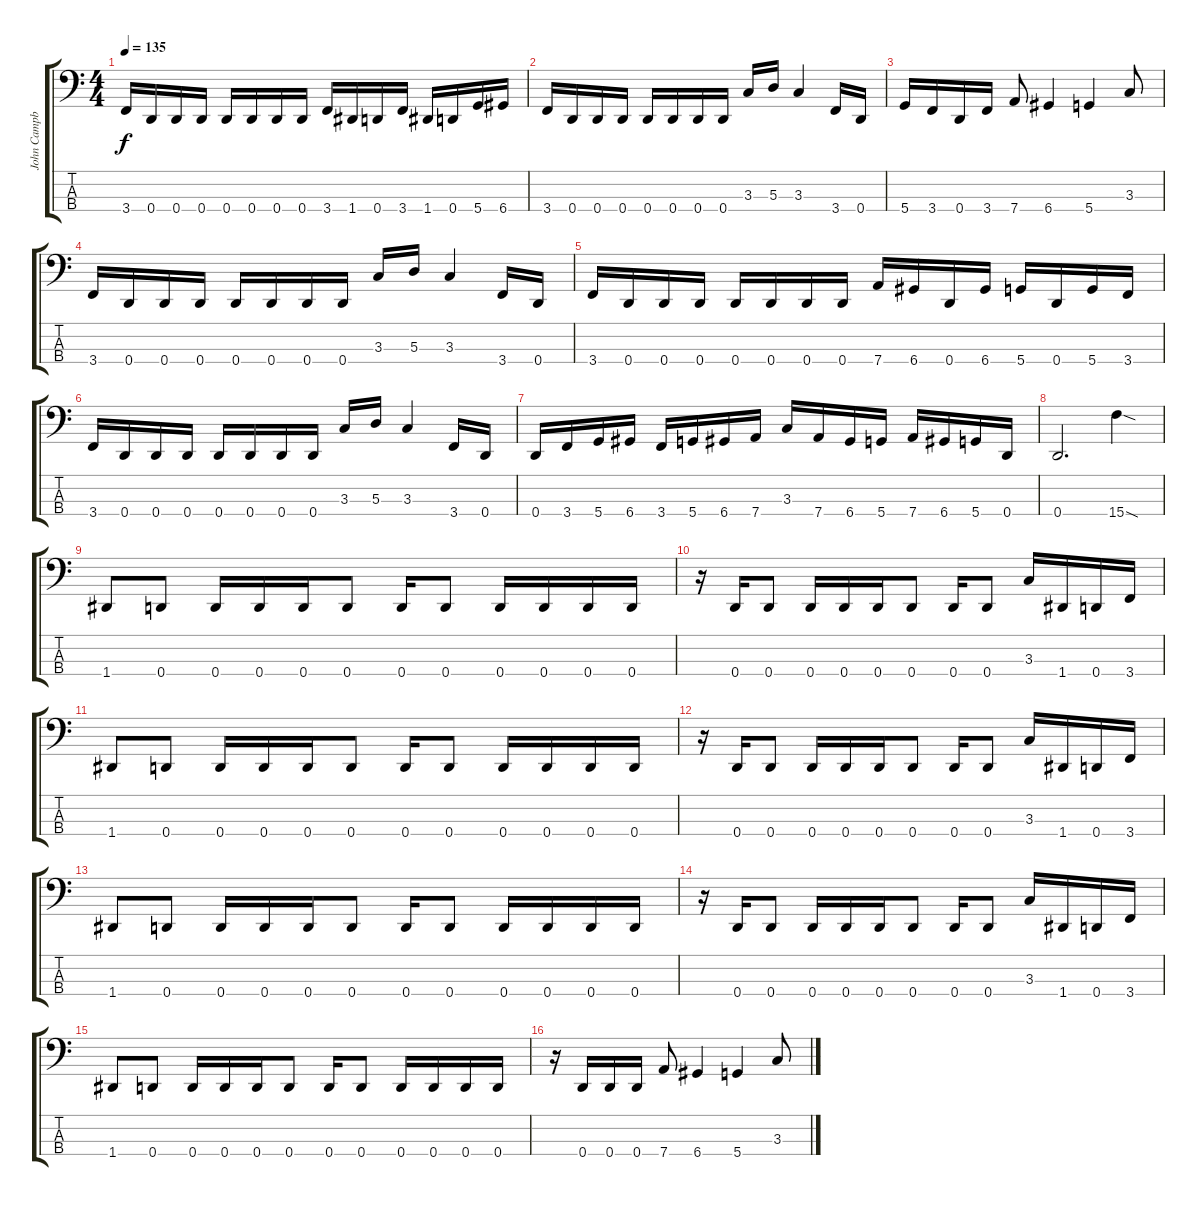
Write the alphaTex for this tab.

\track ("John Campbell (Bass)" "John Campb") {instrument electricbasspick}
\staff {score tabs}
\tuning (G2 D2 A1 D1) {hide}
\ts (4 4)
\tempo 135
\clef f4
\ks c
3.4.16{dy f} 0.4.16 0.4.16 0.4.16 0.4.16 0.4.16 0.4.16 0.4.16 3.4.16 1.4.16 0.4.16 3.4.16 1.4.16 0.4.16 5.4.16 6.4.16 |
3.4.16 0.4.16 0.4.16 0.4.16 0.4.16 0.4.16 0.4.16 0.4.16 3.3.16 5.3.16 3.3.4 3.4.16 0.4.16 |
5.4.16 3.4.16 0.4.16 3.4.16 7.4.8 6.4.4 5.4.4 3.3.8 |
3.4.16 0.4.16 0.4.16 0.4.16 0.4.16 0.4.16 0.4.16 0.4.16 3.3.16 5.3.16 3.3.4 3.4.16 0.4.16 |
3.4.16 0.4.16 0.4.16 0.4.16 0.4.16 0.4.16 0.4.16 0.4.16 7.4.16 6.4.16 0.4.16 6.4.16 5.4.16 0.4.16 5.4.16 3.4.16 |
3.4.16 0.4.16 0.4.16 0.4.16 0.4.16 0.4.16 0.4.16 0.4.16 3.3.16 5.3.16 3.3.4 3.4.16 0.4.16 |
0.4.16 3.4.16 5.4.16 6.4.16 3.4.16 5.4.16 6.4.16 7.4.16 3.3.16 7.4.16 6.4.16 5.4.16 7.4.16 6.4.16 5.4.16 0.4.16 |
0.4.2{d} 15.4{sod}.4 |
1.4.8 0.4.8 0.4.16 0.4.16 0.4.16 0.4.8 0.4.16 0.4.8 0.4.16 0.4.16 0.4.16 0.4.16 |
r.16 0.4.16 0.4.8 0.4.16 0.4.16 0.4.16 0.4.8 0.4.16 0.4.8 3.3.16 1.4.16 0.4.16 3.4.16 |
1.4.8 0.4.8 0.4.16 0.4.16 0.4.16 0.4.8 0.4.16 0.4.8 0.4.16 0.4.16 0.4.16 0.4.16 |
r.16 0.4.16 0.4.8 0.4.16 0.4.16 0.4.16 0.4.8 0.4.16 0.4.8 3.3.16 1.4.16 0.4.16 3.4.16 |
1.4.8 0.4.8 0.4.16 0.4.16 0.4.16 0.4.8 0.4.16 0.4.8 0.4.16 0.4.16 0.4.16 0.4.16 |
r.16 0.4.16 0.4.8 0.4.16 0.4.16 0.4.16 0.4.8 0.4.16 0.4.8 3.3.16 1.4.16 0.4.16 3.4.16 |
1.4.8 0.4.8 0.4.16 0.4.16 0.4.16 0.4.8 0.4.16 0.4.8 0.4.16 0.4.16 0.4.16 0.4.16 |
r.16 0.4.16 0.4.16 0.4.16 7.4.8 6.4.4 5.4.4 3.3.8
